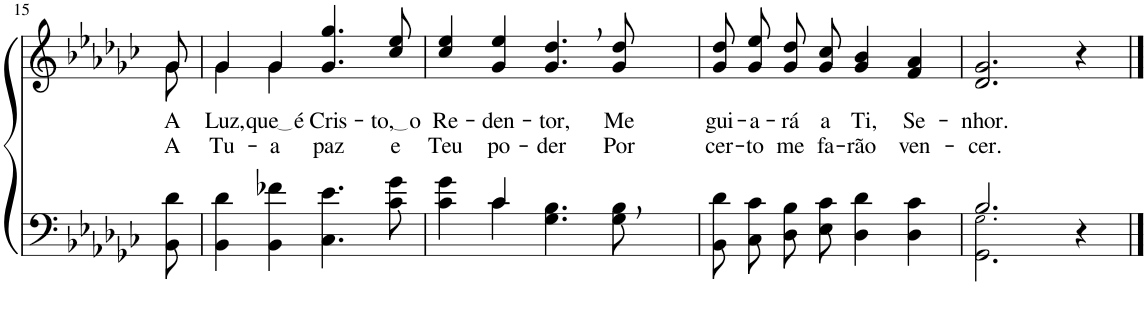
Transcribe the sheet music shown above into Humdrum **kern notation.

**kern	**kern	**text	**text
*part2	*part1	*part1	*part1
*staff2	*staff1	*staff1	*staff1
*I"Parte III e IV	*I"Parte I e II	*	*
!!LO:PB:g=z
*clefF4	*clefG2	*	*
*Trd2c3	*Trd2c3	*	*
*k[b-e-a-d-g-c-]	*k[b-e-a-d-g-c-]	*	*
*M4/4	*M4/4	*	*
=15	=15	=15	=15
*	*^	*	*
!	!	!	!LO:LY:b	!LO:LY:b
8BB-\ 8d-\	8g-/	8g-\	A	A
=16	=16	=16	=16	=16
!	!	!	!LO:LY:b	!LO:LY:b
4BB-\ 4d-\	4g-/	4g-\	Luz,	Tu-
!	!	!	!LO:LY:b	!LO:LY:b
4BB-\ 4f-X\	4g-/	4g-\	que é	-a
!	!	!	!LO:LY:b	!LO:LY:b
4.C-\ 4.e-\	4.g-/ 4.gg-/	2ryy	Cris-	paz
!	!	!	!LO:LY:b	!LO:LY:b
8c-\ 8g-\	8cc-/ 8ee-/	.	to, o	e
*	*v	*v	*	*
=17	=17	=17	=17
*^	*	*	*
!	!	!	!LO:LY:b	!LO:LY:b
4ryy	4c-\ 4g-\	4cc-/ 4ee-/	Re-	Teu
!	!	!	!LO:LY:b	!LO:LY:b
4c-/	4c-\	4g-/ 4ee-/	-den-	po-
!	!	!	!LO:LY:b	!LO:LY:b
2ryy	4.G-\ 4.B-\	4.g-/, 4.dd-/,	-tor,	-der
!	!	!	!LO:LY:b	!LO:LY:b
.	8G-\ 8B-\	8g-/ 8dd-/	Me	Por
=18	=18	=18	=18	=18
!	!	!	!LO:LY:b	!LO:LY:b
*v	*v	*	*	*
8BB-\ 8d-\L	8g-\ 8dd-\L	gui-	cer-
!	!	!LO:LY:b	!LO:LY:b
8C-\ 8c-\J	8g-\ 8ee-\J	-a-	-to
!	!	!LO:LY:b	!LO:LY:b
8D-\ 8B-\L	8g-/ 8dd-/L	-rá	me
!	!	!LO:LY:b	!LO:LY:b
8E-\ 8c-\J	8g-/ 8cc-/J	a	fa-
!	!	!LO:LY:b	!LO:LY:b
4D-\ 4d-\	4g-/ 4b-/	Ti,	-rão
!	!	!LO:LY:b	!LO:LY:b
4D-\ 4c-\	4f/ 4a-/	Se-	ven-
=19	=19	=19	=19
*^	*	*	*
!	!	!	!LO:LY:b	!LO:LY:b
2.B-/	2.GG-\ 2.G-!\	2.d-/ 2.g-/	-nhor.	-cer.
4r	4ryy	4r	.	.
*v	*v	*	*	*
==	==	==	==
*-	*-	*-	*-
